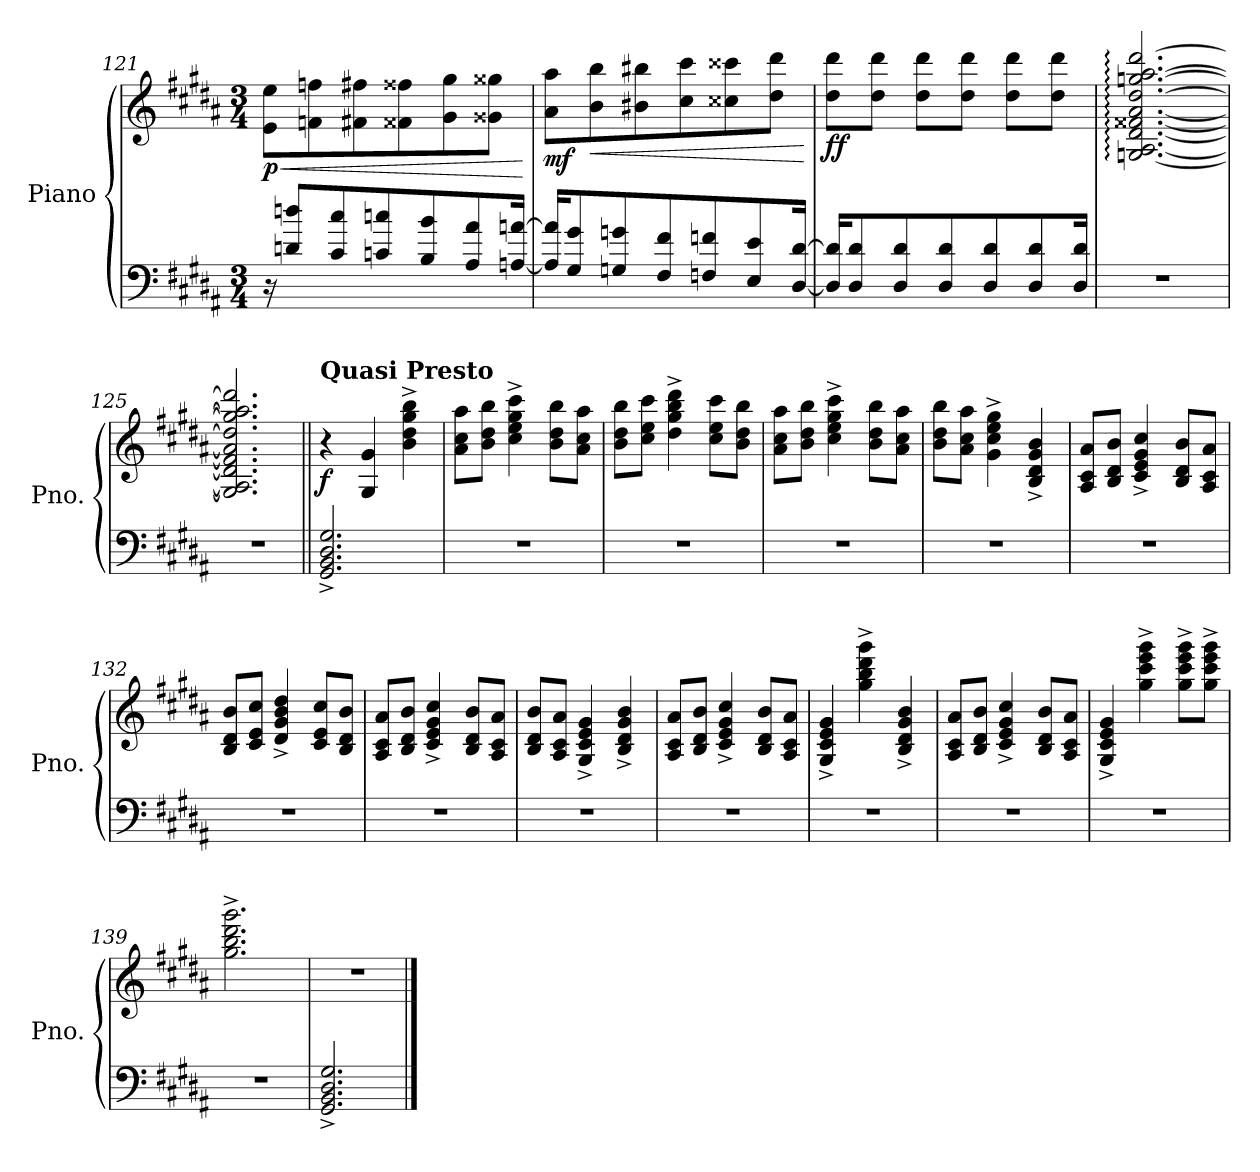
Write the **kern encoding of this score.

**kern	**kern	**dynam
*part1	*part1	*part1
*staff2	*staff1	*staff1/2
*I"Piano	*	*
*I'Pno.	*	*
*clefF4	*clefG2	*
*k[f#c#g#d#a#]	*k[f#c#g#d#a#]	*
*M3/4	*M3/4	*
*MM140	*MM140	*
=121	=121	=121
!	!	!LO:HP:b
!	!	!LO:DY:n=1:b
16r	8e\ 8ee\L	< p
8dn/ 8ddn/L	.	.
.	8fn\ 8ffn\	.
8c#/ 8cc#/	.	.
.	8f#X\ 8ff#X\	.
8cn/ 8ccn/	.	.
.	8f##X\ 8ff##X\	.
8B/ 8b/	.	.
.	8g#\ 8gg#\	.
8A#/ 8a#/	.	.
.	8g##X\ 8gg##X\J	.
[16An/ [16an/Jk	.	.
.	.	[
!!LO:LB:g=z
=122	=122	=122
!	!	!LO:DY:b
16A/] 16a/]KL	8a#\ 8aa#\L	mf
8G#/ 8g#/	.	.
!	!	!LO:HP:b
.	8b\ 8bb\	<
8Gn/ 8gn/	.	.
.	8b#X\ 8bb#X\	.
8F#/ 8f#/	.	.
.	8cc#\ 8ccc#\	.
8Fn/ 8fn/	.	.
.	8cc##X\ 8ccc##X\	.
8E/ 8e/	.	.
.	8dd#\ 8ddd#\J	.
[16D#/ [16d#/Jk	.	.
.	.	[
=123	=123	=123
!	!	!LO:DY:b
16D#/] 16d#/]KL	8dd#\ 8ddd#\L	ff
8D#/ 8d#/	.	.
.	8dd#\ 8ddd#\J	.
8D#/ 8d#/	.	.
.	8dd#\ 8ddd#\L	.
8D#/ 8d#/	.	.
.	8dd#\ 8ddd#\J	.
8D#/ 8d#/	.	.
.	8dd#\ 8ddd#\L	.
8D#/ 8d#/	.	.
.	8dd#\ 8ddd#\J	.
16D#/ 16d#/Jk	.	.
=124	=124	=124
*	*MM170	*
2.r	[2.Gn/: [2.A#/: [2.d#/: [2.f##X/: [2.a#/: [2.dd#/: [2.ggn/: [2.aa#/: [2.ddd#/:	.
=125	=125	=125
2.r	2.G/] 2.A#/] 2.d#/] 2.f##/] 2.a#/] 2.dd#/] 2.gg/] 2.aa#/] 2.ddd#/]	.
=126||	=126||	=126||
*	*MM230	*
!	!LO:TX:a:B:t=Quasi Presto	!
!	!	!LO:DY:b
2.GG#/^ 2.BB/^ 2.D#/^ 2.G#/^	4r	f
.	4G#/ 4g#/	.
.	4b\^ 4dd#\^ 4gg#\^ 4bb\^	.
=127	=127	=127
2.r	8a#\ 8cc#\ 8aa#\L	.
.	8b\ 8dd#\ 8bb\J	.
.	4cc#\^ 4ee\^ 4gg#\^ 4ccc#\^	.
.	8b\ 8dd#\ 8bb\L	.
.	8a#\ 8cc#\ 8aa#\J	.
!!LO:LB:g=z
=128	=128	=128
2.r	8b\ 8dd#\ 8bb\L	.
.	8cc#\ 8ee\ 8ccc#\J	.
.	4dd#\^ 4gg#\^ 4bb\^ 4ddd#\^	.
.	8cc#\ 8ee\ 8ccc#\L	.
.	8b\ 8dd#\ 8bb\J	.
=129	=129	=129
2.r	8a#\ 8cc#\ 8aa#\L	.
.	8b\ 8dd#\ 8bb\J	.
.	4cc#\^ 4ee\^ 4gg#\^ 4ccc#\^	.
.	8b\ 8dd#\ 8bb\L	.
.	8a#\ 8cc#\ 8aa#\J	.
=130	=130	=130
2.r	8b\ 8dd#\ 8bb\L	.
.	8a#\ 8cc#\ 8aa#\J	.
.	4g#\^ 4cc#\^ 4ee\^ 4gg#\^	.
.	4B/^ 4d#/^ 4g#/^ 4b/^	.
=131	=131	=131
2.r	8A#/ 8c#/ 8a#/L	.
.	8B/ 8d#/ 8b/J	.
.	4c#/^ 4e/^ 4g#/^ 4cc#/^	.
.	8B/ 8d#/ 8b/L	.
.	8A#/ 8c#/ 8a#/J	.
=132	=132	=132
2.r	8B/ 8d#/ 8b/L	.
.	8c#/ 8e/ 8cc#/J	.
.	4d#/^ 4g#/^ 4b/^ 4dd#/^	.
.	8c#/ 8e/ 8cc#/L	.
.	8B/ 8d#/ 8b/J	.
=133	=133	=133
2.r	8A#/ 8c#/ 8a#/L	.
.	8B/ 8d#/ 8b/J	.
.	4c#/^ 4e/^ 4g#/^ 4cc#/^	.
.	8B/ 8d#/ 8b/L	.
.	8A#/ 8c#/ 8a#/J	.
!!LO:LB:g=z
=134	=134	=134
2.r	8B/ 8d#/ 8b/L	.
.	8A#/ 8c#/ 8a#/J	.
.	4G#/^ 4c#/^ 4e/^ 4g#/^	.
.	4B/^ 4d#/^ 4g#/^ 4b/^	.
=135	=135	=135
2.r	8A#/ 8c#/ 8a#/L	.
.	8B/ 8d#/ 8b/J	.
.	4c#/^ 4e/^ 4g#/^ 4cc#/^	.
.	8B/ 8d#/ 8b/L	.
.	8A#/ 8c#/ 8a#/J	.
=136	=136	=136
2.r	4G#/^ 4c#/^ 4e/^ 4g#/^	.
.	4gg#\^ 4bb\^ 4ddd#\^ 4ggg#\^	.
.	4B/^ 4d#/^ 4g#/^ 4b/^	.
=137	=137	=137
2.r	8A#/ 8c#/ 8a#/L	.
.	8B/ 8d#/ 8b/J	.
.	4c#/^ 4e/^ 4g#/^ 4cc#/^	.
.	8B/ 8d#/ 8b/L	.
.	8A#/ 8c#/ 8a#/J	.
=138	=138	=138
2.r	4G#/^ 4c#/^ 4e/^ 4g#/^	.
.	4gg#\^ 4ccc#\^ 4eee\^ 4ggg#\^	.
.	8gg#\^ 8ccc#\^ 8eee\^ 8ggg#\^L	.
.	8gg#\^ 8ccc#\^ 8eee\^ 8ggg#\^J	.
=139	=139	=139
2.r	2.gg#\^ 2.bb\^ 2.ddd#\^ 2.ggg#\^	.
=140	=140	=140
2.GG#/^ 2.BB/^ 2.D#/^ 2.G#/^	2.r	.
==	==	==
*-	*-	*-
